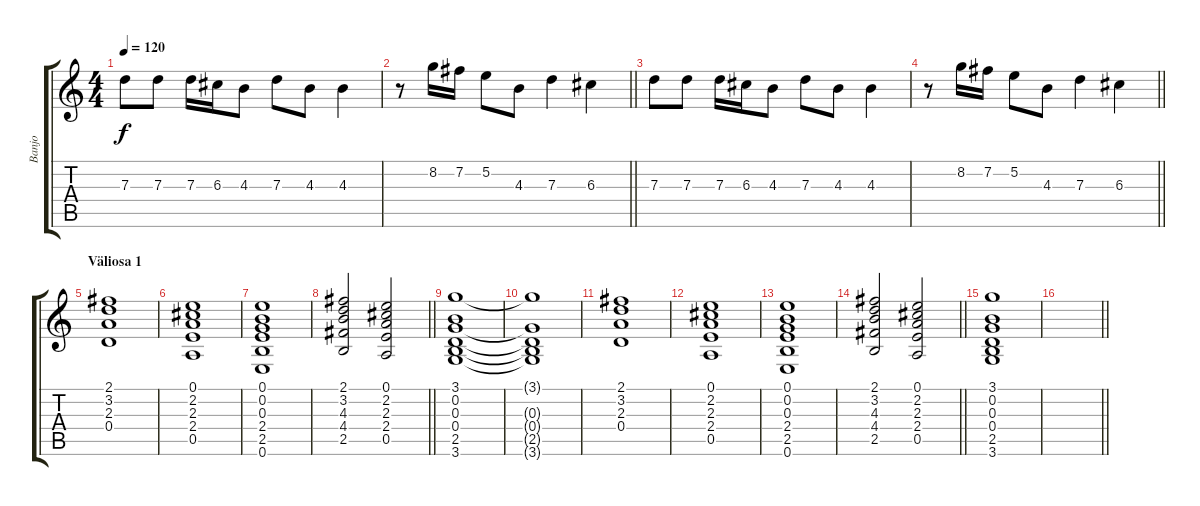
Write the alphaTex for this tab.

\track ("Banjo" "Banjo") {instrument banjo}
\staff {score tabs}
\tuning (E4 B3 G3 D3 A2 E2) {hide}
\displaytranspose 12
\ts (4 4)
\tempo 120
\clef g2
\ks c
7.3.8{dy f} 7.3.8 7.3.16 6.3.16 4.3.8 7.3.8 4.3.8 4.3.4 |
\barLineRight lightlight
r.8 8.2.16 7.2.16 5.2.8 4.3.8 7.3.4 6.3.4 |
7.3.8 7.3.8 7.3.16 6.3.16 4.3.8 7.3.8 4.3.8 4.3.4 |
\barLineRight lightlight
r.8 8.2.16 7.2.16 5.2.8 4.3.8 7.3.4 6.3.4 |
\section ("" "Väliosa 1")
(2.1 3.2 2.3 0.4).1 |
(0.1 2.2 2.3 2.4 0.5).1 |
(0.1 0.2 0.3 2.4 2.5 0.6).1 |
\barLineRight lightlight
(2.1 3.2 4.3 4.4 2.5).2 (0.1 2.2 2.3 2.4 0.5).2 |
(3.1 0.2 0.3 0.4 2.5 3.6).1 |
(3.1{t} 0.3{t} 0.4{t} 2.5{t} 3.6{t}).1 |
(2.1 3.2 2.3 0.4).1 |
(0.1 2.2 2.3 2.4 0.5).1 |
(0.1 0.2 0.3 2.4 2.5 0.6).1 |
\barLineRight lightlight
(2.1 3.2 4.3 4.4 2.5).2 (0.1 2.2 2.3 2.4 0.5).2 |
(3.1 0.2 0.3 0.4 2.5 3.6).1 |
\barLineRight lightlight
